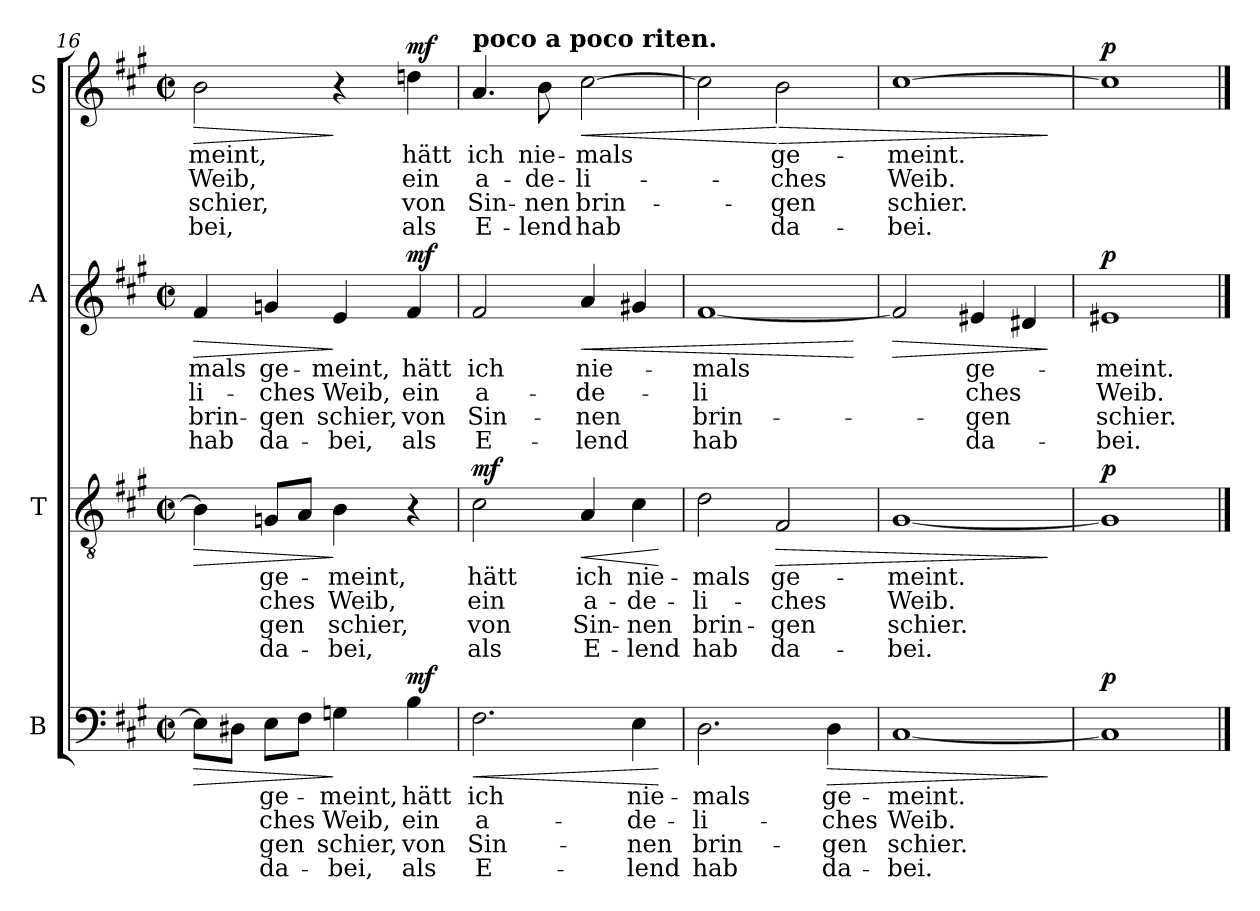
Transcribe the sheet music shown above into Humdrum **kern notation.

**kern	**text	**text	**text	**text	**dynam	**kern	**text	**text	**text	**text	**dynam	**kern	**text	**text	**text	**text	**dynam	**kern	**text	**text	**text	**text	**dynam
*part4	*part4	*part4	*part4	*part4	*part4	*part3	*part3	*part3	*part3	*part3	*part3	*part2	*part2	*part2	*part2	*part2	*part2	*part1	*part1	*part1	*part1	*part1	*part1
*staff4	*staff4	*staff4	*staff4	*staff4	*staff4	*staff3	*staff3	*staff3	*staff3	*staff3	*staff3	*staff2	*staff2	*staff2	*staff2	*staff2	*staff2	*staff1	*staff1	*staff1	*staff1	*staff1	*staff1
*I"B	*	*	*	*	*	*I"T	*	*	*	*	*	*I"A	*	*	*	*	*	*I"S	*	*	*	*	*
*clefF4	*	*	*	*	*	*clefGv2	*	*	*	*	*	*clefG2	*	*	*	*	*	*clefG2	*	*	*	*	*
*k[f#c#g#]	*	*	*	*	*	*k[f#c#g#]	*	*	*	*	*	*k[f#c#g#]	*	*	*	*	*	*k[f#c#g#]	*	*	*	*	*
*M2/2	*	*	*	*	*	*M2/2	*	*	*	*	*	*M2/2	*	*	*	*	*	*M2/2	*	*	*	*	*
*met(c|)	*	*	*	*	*	*met(c|)	*	*	*	*	*	*met(c|)	*	*	*	*	*	*met(c|)	*	*	*	*	*
=16	=16	=16	=16	=16	=16	=16	=16	=16	=16	=16	=16	=16	=16	=16	=16	=16	=16	=16	=16	=16	=16	=16	=16
!	!	!	!	!	!LO:HP:b	!	!	!	!	!	!LO:HP:b	!	!LO:LY:b	!LO:LY:b	!LO:LY:b	!LO:LY:b	!LO:HP:b	!	!LO:LY:b	!LO:LY:b	!LO:LY:b	!LO:LY:b	!LO:HP:b
8E\L]	.	.	.	.	>	4B\]	.	.	.	.	>	4f#/	-mals	-li-	brin-	hab	>	2b\	-meint,	Weib,	schier,	-bei,	>
8D#X\J	.	.	.	.	.	.	.	.	.	.	.	.	.	.	.	.	.	.	.	.	.	.	.
!	!LO:LY:b	!LO:LY:b	!LO:LY:b	!LO:LY:b	!	!	!LO:LY:b	!LO:LY:b	!LO:LY:b	!LO:LY:b	!	!	!LO:LY:b	!LO:LY:b	!LO:LY:b	!LO:LY:b	!	!	!	!	!	!	!
8E\L	ge-	-ches	-gen	da-	.	8Gn/L	ge-	-ches	-gen	da-	.	4gn/	ge-	-ches	-gen	da-	.	.	.	.	.	.	.
8F#\J	.	.	.	.	.	8A/J	.	.	.	.	.	.	.	.	.	.	.	.	.	.	.	.	.
!	!LO:LY:b	!LO:LY:b	!LO:LY:b	!LO:LY:b	!	!	!LO:LY:b	!LO:LY:b	!LO:LY:b	!LO:LY:b	!	!	!LO:LY:b	!LO:LY:b	!LO:LY:b	!LO:LY:b	!	!	!	!	!	!	!
4Gn\	-meint,	Weib,	schier,	-bei,	]	4B\	-meint,	Weib,	schier,	-bei,	]	4e/	-meint,	Weib,	schier,	-bei,	]	4r	.	.	.	.	]
!	!LO:LY:b	!LO:LY:b	!LO:LY:b	!LO:LY:b	!LO:DY:a	!	!	!	!	!	!	!	!LO:LY:b	!LO:LY:b	!LO:LY:b	!LO:LY:b	!LO:DY:a	!	!LO:LY:b	!LO:LY:b	!LO:LY:b	!LO:LY:b	!LO:DY:a
4B\	hätt	ein	von	als	mf	4r	.	.	.	.	.	4f#/	hätt	ein	von	als	mf	4ddn\	hätt	ein	von	als	mf
=17	=17	=17	=17	=17	=17	=17	=17	=17	=17	=17	=17	=17	=17	=17	=17	=17	=17	=17	=17	=17	=17	=17	=17
!	!	!	!	!	!	!	!	!	!	!	!	!	!	!	!	!	!	!LO:TX:a:B:t=poco a poco riten.	!	!	!	!	!
!	!LO:LY:b	!LO:LY:b	!LO:LY:b	!LO:LY:b	!LO:HP:b	!	!LO:LY:b	!LO:LY:b	!LO:LY:b	!LO:LY:b	!LO:DY:a	!	!LO:LY:b	!LO:LY:b	!LO:LY:b	!LO:LY:b	!	!	!LO:LY:b	!LO:LY:b	!LO:LY:b	!LO:LY:b	!
2.F#\	ich	a-	Sin-	E-	<	2c#\	hätt	ein	von	als	mf	2f#/	ich	a-	Sin-	E-	.	4.a/	ich	a-	Sin-	E-	.
!	!	!	!	!	!	!	!	!	!	!	!	!	!	!	!	!	!	!	!LO:LY:b	!LO:LY:b	!LO:LY:b	!LO:LY:b	!
.	.	.	.	.	.	.	.	.	.	.	.	.	.	.	.	.	.	8b\	nie-	-de-	-nen	-lend	.
!	!	!	!	!	!	!	!LO:LY:b	!LO:LY:b	!LO:LY:b	!LO:LY:b	!LO:HP:b	!	!LO:LY:b	!LO:LY:b	!LO:LY:b	!LO:LY:b	!LO:HP:b	!	!LO:LY:b	!LO:LY:b	!LO:LY:b	!LO:LY:b	!LO:HP:b
.	.	.	.	.	.	4A/	ich	a-	Sin-	E-	<	4a/	nie-	-de-	-nen	-lend	<	[2cc#\	-mals	-li-	brin-	hab	<
!	!LO:LY:b	!LO:LY:b	!LO:LY:b	!LO:LY:b	!	!	!LO:LY:b	!LO:LY:b	!LO:LY:b	!LO:LY:b	!	!	!	!	!	!	!	!	!	!	!	!	!
4E\	nie-	-de-	-nen	-lend	.	4c#\	nie-	-de-	-nen	-lend	.	4g#X/	.	.	.	.	.	.	.	.	.	.	.
.	.	.	.	.	[	.	.	.	.	.	[	.	.	.	.	.	.	.	.	.	.	.	.
=18	=18	=18	=18	=18	=18	=18	=18	=18	=18	=18	=18	=18	=18	=18	=18	=18	=18	=18	=18	=18	=18	=18	=18
!	!LO:LY:b	!LO:LY:b	!LO:LY:b	!LO:LY:b	!	!	!LO:LY:b	!LO:LY:b	!LO:LY:b	!LO:LY:b	!	!	!LO:LY:b	!LO:LY:b	!LO:LY:b	!LO:LY:b	!	!	!	!	!	!	!
2.D\	-mals	-li-	brin-	hab	.	2d\	-mals	-li-	brin-	hab	.	[1f#	-mals	-li	brin-	hab	.	2cc#\]	.	.	.	.	.
!	!	!	!	!	!	!	!LO:LY:b	!LO:LY:b	!LO:LY:b	!LO:LY:b	!LO:HP:b	!	!	!	!	!	!	!	!LO:LY:b	!LO:LY:b	!LO:LY:b	!LO:LY:b	!LO:HP:n=1:b
.	.	.	.	.	.	2F#/	ge-	-ches	-gen	da-	>	.	.	.	.	.	.	2b\	ge-	-ches	-gen	da-	[ >
!	!LO:LY:b	!LO:LY:b	!LO:LY:b	!LO:LY:b	!LO:HP:b	!	!	!	!	!	!	!	!	!	!	!	!	!	!	!	!	!	!
4D\	ge-	-ches	-gen	da-	>	.	.	.	.	.	.	.	.	.	.	.	.	.	.	.	.	.	.
.	.	.	.	.	.	.	.	.	.	.	.	.	.	.	.	.	[	.	.	.	.	.	.
=19	=19	=19	=19	=19	=19	=19	=19	=19	=19	=19	=19	=19	=19	=19	=19	=19	=19	=19	=19	=19	=19	=19	=19
!	!LO:LY:b	!LO:LY:b	!LO:LY:b	!LO:LY:b	!	!	!LO:LY:b	!LO:LY:b	!LO:LY:b	!LO:LY:b	!	!	!	!	!	!	!LO:HP:b	!	!LO:LY:b	!LO:LY:b	!LO:LY:b	!LO:LY:b	!
[1C#	-meint.	Weib.	schier.	-bei.	.	[1G#	-meint.	Weib.	schier.	-bei.	.	2f#/]	.	.	.	.	>	[1cc#	-meint.	Weib.	schier.	-bei.	.
!	!	!	!	!	!	!	!	!	!	!	!	!	!LO:LY:b	!LO:LY:b	!LO:LY:b	!LO:LY:b	!	!	!	!	!	!	!
.	.	.	.	.	.	.	.	.	.	.	.	4e#X/	ge-	ches	-gen	da-	.	.	.	.	.	.	.
.	.	.	.	.	.	.	.	.	.	.	.	4d#X/	.	.	.	.	.	.	.	.	.	.	.
.	.	.	.	.	]	.	.	.	.	.	]	.	.	.	.	.	]	.	.	.	.	.	]
=20	=20	=20	=20	=20	=20	=20	=20	=20	=20	=20	=20	=20	=20	=20	=20	=20	=20	=20	=20	=20	=20	=20	=20
!	!	!	!	!	!LO:DY:a	!	!	!	!	!	!LO:DY:a	!	!LO:LY:b	!LO:LY:b	!LO:LY:b	!LO:LY:b	!LO:DY:a	!	!	!	!	!	!LO:DY:a
1C#]	.	.	.	.	p	1G#]	.	.	.	.	p	1e#X	-meint.	Weib.	schier.	-bei.	p	1cc#]	.	.	.	.	p
==	==	==	==	==	==	==	==	==	==	==	==	==	==	==	==	==	==	==	==	==	==	==	==
*-	*-	*-	*-	*-	*-	*-	*-	*-	*-	*-	*-	*-	*-	*-	*-	*-	*-	*-	*-	*-	*-	*-	*-
